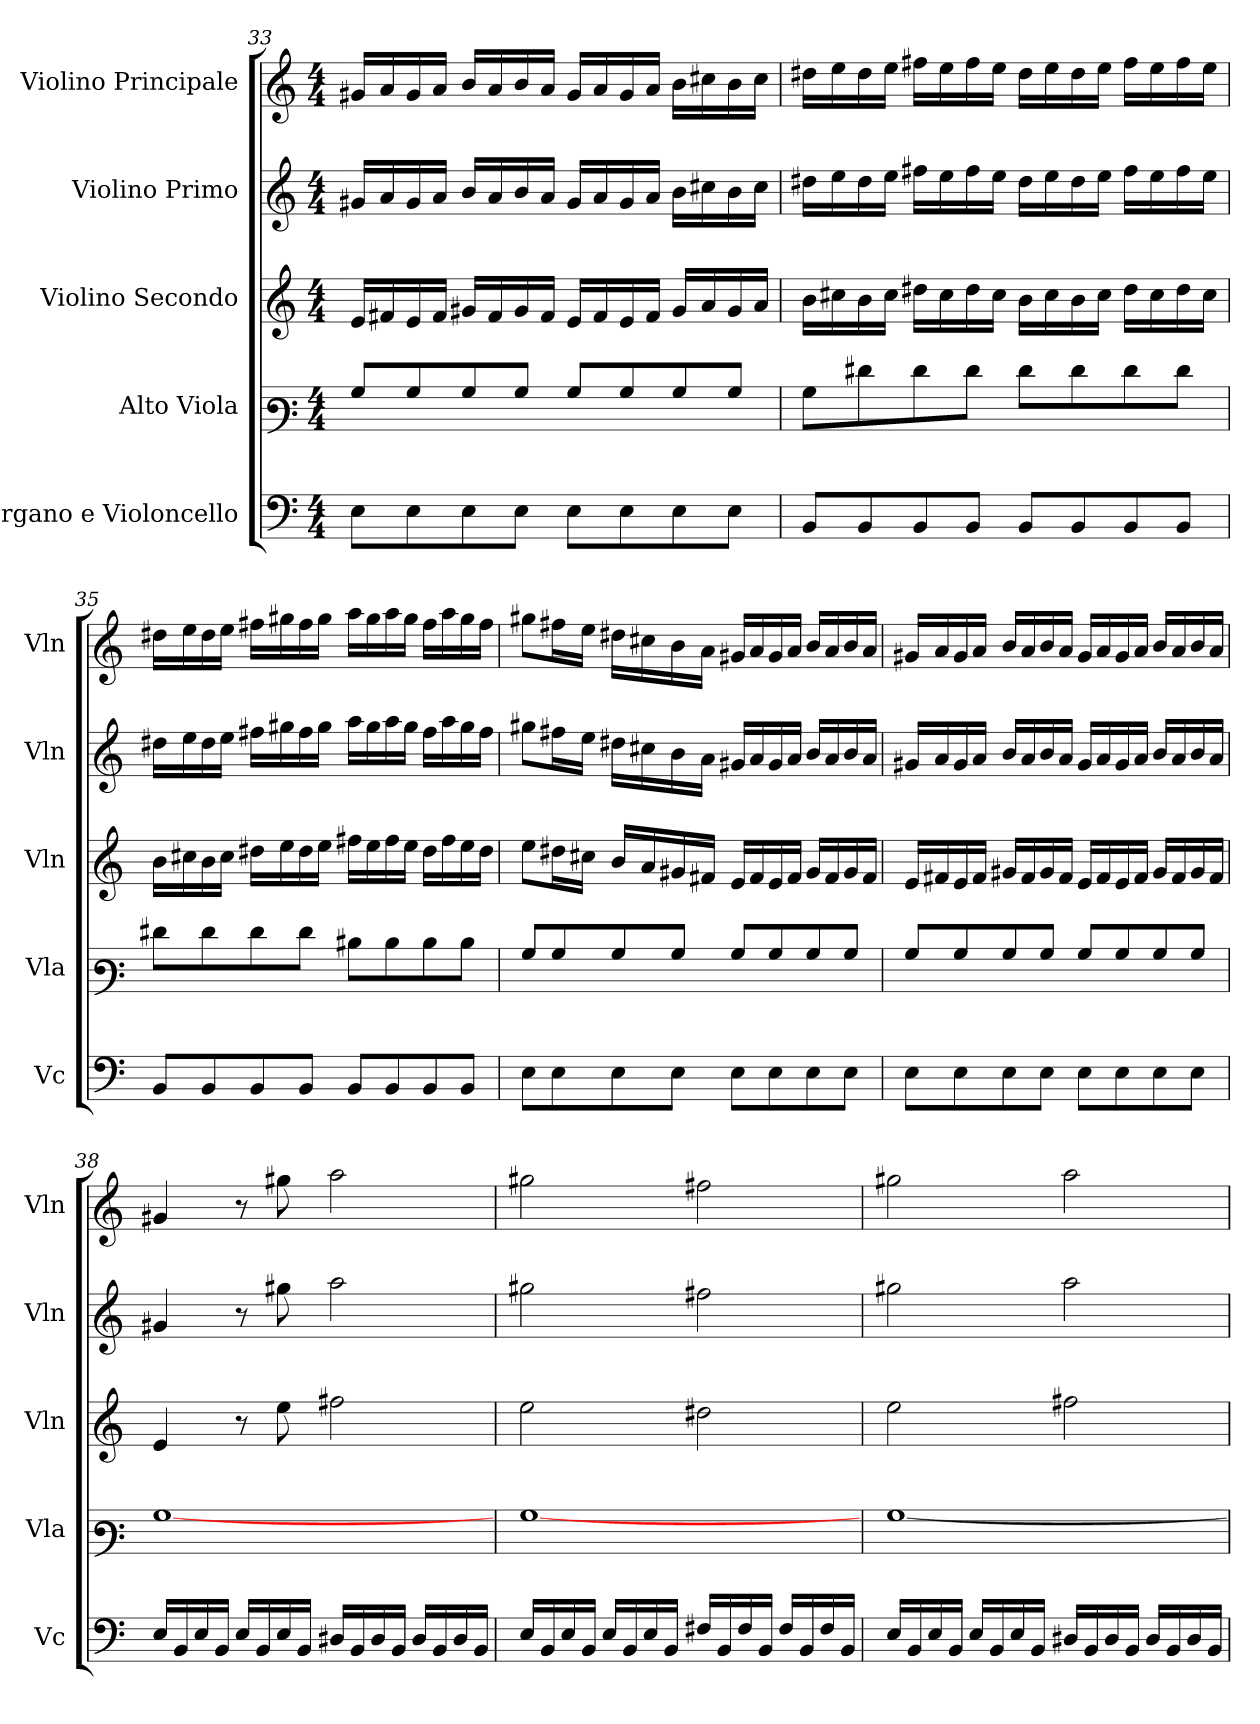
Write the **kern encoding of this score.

**kern	**kern	**kern	**kern	**kern
*part5	*part4	*part3	*part2	*part1
*staff5	*staff4	*staff3	*staff2	*staff1
*I"Organo e Violoncello	*I"Alto Viola	*I"Violino Secondo	*I"Violino Primo	*I"Violino Principale
*I'Vc	*I'Vla	*I'Vln	*I'Vln	*I'Vln
*clefF4	*clefF3	*clefG2	*clefG2	*clefG2
*M4/4	*M4/4	*M4/4	*M4/4	*M4/4
=33	=33	=33	=33	=33
8E\L	8B/L	16e/LL	16g#/LL	16g#/LL
.	.	16f#/	16a/	16a/
8E\	8B/	16e/	16g#/	16g#/
.	.	16f#/JJ	16a/JJ	16a/JJ
8E\	8B/	16g#/LL	16b/LL	16b/LL
.	.	16f#/	16a/	16a/
8E\J	8B/J	16g#/	16b/	16b/
.	.	16f#/JJ	16a/JJ	16a/JJ
8E\L	8B/L	16e/LL	16g#/LL	16g#/LL
.	.	16f#/	16a/	16a/
8E\	8B/	16e/	16g#/	16g#/
.	.	16f#/JJ	16a/JJ	16a/JJ
8E\	8B/	16g#/LL	16b\LL	16b\LL
.	.	16a/	16cc#\	16cc#\
8E\J	8B/J	16g#/	16b\	16b\
.	.	16a/JJ	16cc#\JJ	16cc#\JJ
=34	=34	=34	=34	=34
8BB/L	8B\L	16b\LL	16dd#\LL	16dd#\LL
.	.	16cc#\	16ee\	16ee\
8BB/	8f#\	16b\	16dd#\	16dd#\
.	.	16cc#\JJ	16ee\JJ	16ee\JJ
8BB/	8f#\	16dd#\LL	16ff#\LL	16ff#\LL
.	.	16cc#\	16ee\	16ee\
8BB/J	8f#\J	16dd#\	16ff#\	16ff#\
.	.	16cc#\JJ	16ee\JJ	16ee\JJ
8BB/L	8f#\L	16b\LL	16dd#\LL	16dd#\LL
.	.	16cc#\	16ee\	16ee\
8BB/	8f#\	16b\	16dd#\	16dd#\
.	.	16cc#\JJ	16ee\JJ	16ee\JJ
8BB/	8f#\	16dd#\LL	16ff#\LL	16ff#\LL
.	.	16cc#\	16ee\	16ee\
8BB/J	8f#\J	16dd#\	16ff#\	16ff#\
.	.	16cc#\JJ	16ee\JJ	16ee\JJ
=35	=35	=35	=35	=35
8BB/L	8f#\L	16b\LL	16dd#\LL	16dd#\LL
.	.	16cc#\	16ee\	16ee\
8BB/	8f#\	16b\	16dd#\	16dd#\
.	.	16cc#\JJ	16ee\JJ	16ee\JJ
8BB/	8f#\	16dd#\LL	16ff#\LL	16ff#\LL
.	.	16ee\	16gg#\	16gg#\
8BB/J	8f#\J	16dd#\	16ff#\	16ff#\
.	.	16ee\JJ	16gg#\JJ	16gg#\JJ
8BB/L	8d#\L	16ff#\LL	16aa\LL	16aa\LL
.	.	16ee\	16gg#\	16gg#\
8BB/	8d#\	16ff#\	16aa\	16aa\
.	.	16ee\JJ	16gg#\JJ	16gg#\JJ
8BB/	8d#\	16dd#\LL	16ff#\LL	16ff#\LL
.	.	16ff#\	16aa\	16aa\
8BB/J	8d#\J	16ee\	16gg#\	16gg#\
.	.	16dd#\JJ	16ff#\JJ	16ff#\JJ
=36	=36	=36	=36	=36
8E\L	8B/L	8ee\L	8gg#\L	8gg#\L
8E\	8B/	16dd#\L	16ff#\L	16ff#\L
.	.	16cc#\JJ	16ee\JJ	16ee\JJ
8E\	8B/	16b/LL	16dd#\LL	16dd#\LL
.	.	16a/	16cc#\	16cc#\
8E\J	8B/J	16g#/	16b\	16b\
.	.	16f#/JJ	16a\JJ	16a\JJ
8E\L	8B/L	16e/LL	16g#/LL	16g#/LL
.	.	16f#/	16a/	16a/
8E\	8B/	16e/	16g#/	16g#/
.	.	16f#/JJ	16a/JJ	16a/JJ
8E\	8B/	16g#/LL	16b/LL	16b/LL
.	.	16f#/	16a/	16a/
8E\J	8B/J	16g#/	16b/	16b/
.	.	16f#/JJ	16a/JJ	16a/JJ
=37	=37	=37	=37	=37
8E\L	8B/L	16e/LL	16g#/LL	16g#/LL
.	.	16f#/	16a/	16a/
8E\	8B/	16e/	16g#/	16g#/
.	.	16f#/JJ	16a/JJ	16a/JJ
8E\	8B/	16g#/LL	16b/LL	16b/LL
.	.	16f#/	16a/	16a/
8E\J	8B/J	16g#/	16b/	16b/
.	.	16f#/JJ	16a/JJ	16a/JJ
8E\L	8B/L	16e/LL	16g#/LL	16g#/LL
.	.	16f#/	16a/	16a/
8E\	8B/	16e/	16g#/	16g#/
.	.	16f#/JJ	16a/JJ	16a/JJ
8E\	8B/	16g#/LL	16b/LL	16b/LL
.	.	16f#/	16a/	16a/
8E\J	8B/J	16g#/	16b/	16b/
.	.	16f#/JJ	16a/JJ	16a/JJ
=38	=38	=38	=38	=38
16E/LL	[1B/	4e/	4g#/	4g#/
16BB/	.	.	.	.
16E/	.	.	.	.
16BB/JJ	.	.	.	.
16E/LL	.	8r	8r	8r
16BB/	.	.	.	.
16E/	.	8ee\	8gg#\	8gg#\
16BB/JJ	.	.	.	.
16D#/LL	.	2ff#\	2aa\	2aa\
16BB/	.	.	.	.
16D#/	.	.	.	.
16BB/JJ	.	.	.	.
16D#/LL	.	.	.	.
16BB/	.	.	.	.
16D#/	.	.	.	.
16BB/JJ	.	.	.	.
=39	=39	=39	=39	=39
16E/LL	[1B/	2ee\	2gg#\	2gg#\
16BB/	.	.	.	.
16E/	.	.	.	.
16BB/JJ	.	.	.	.
16E/LL	.	.	.	.
16BB/	.	.	.	.
16E/	.	.	.	.
16BB/JJ	.	.	.	.
16F#/LL	.	2dd#\	2ff#\	2ff#\
16BB/	.	.	.	.
16F#/	.	.	.	.
16BB/JJ	.	.	.	.
16F#/LL	.	.	.	.
16BB/	.	.	.	.
16F#/	.	.	.	.
16BB/JJ	.	.	.	.
=40	=40	=40	=40	=40
16E/LL	[1B/	2ee\	2gg#\	2gg#\
16BB/	.	.	.	.
16E/	.	.	.	.
16BB/JJ	.	.	.	.
16E/LL	.	.	.	.
16BB/	.	.	.	.
16E/	.	.	.	.
16BB/JJ	.	.	.	.
16D#/LL	.	2ff#\	2aa\	2aa\
16BB/	.	.	.	.
16D#/	.	.	.	.
16BB/JJ	.	.	.	.
16D#/LL	.	.	.	.
16BB/	.	.	.	.
16D#/	.	.	.	.
16BB/JJ	.	.	.	.
=	=	=	=	=
*-	*-	*-	*-	*-
